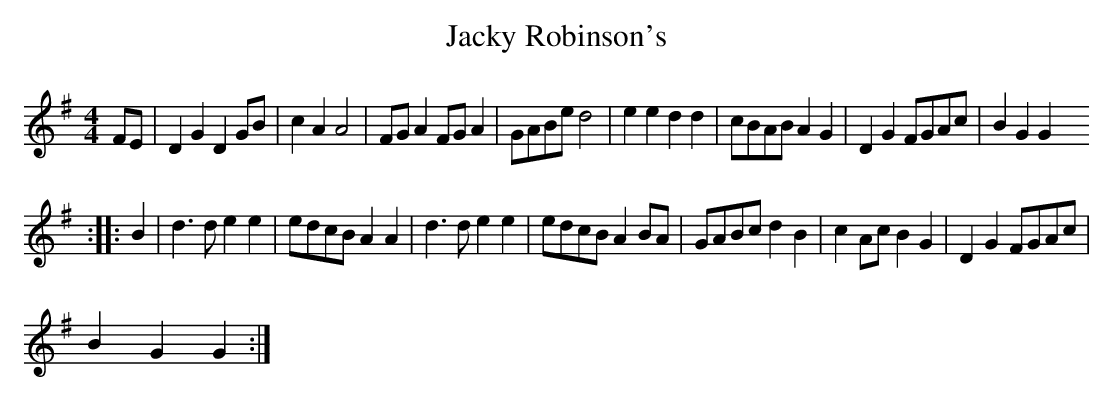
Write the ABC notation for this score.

X:1
T:Jacky Robinson's
M:4/4
L:1/4
K:G
F/E/|DGDG/B/|cAA2|F/G/A F/G/A|G/A/B/e/d2|eedd|c/B/A/B/ AG|DGF/G/A/c/|BGG
:|
|:B|d>dee|e/d/c/B/ AA|d>dee|e/d/c/B/ AB/A/|G/A/B/c/ dB|cA/c/BG|DGF/G/A/c/|
BGG:|
